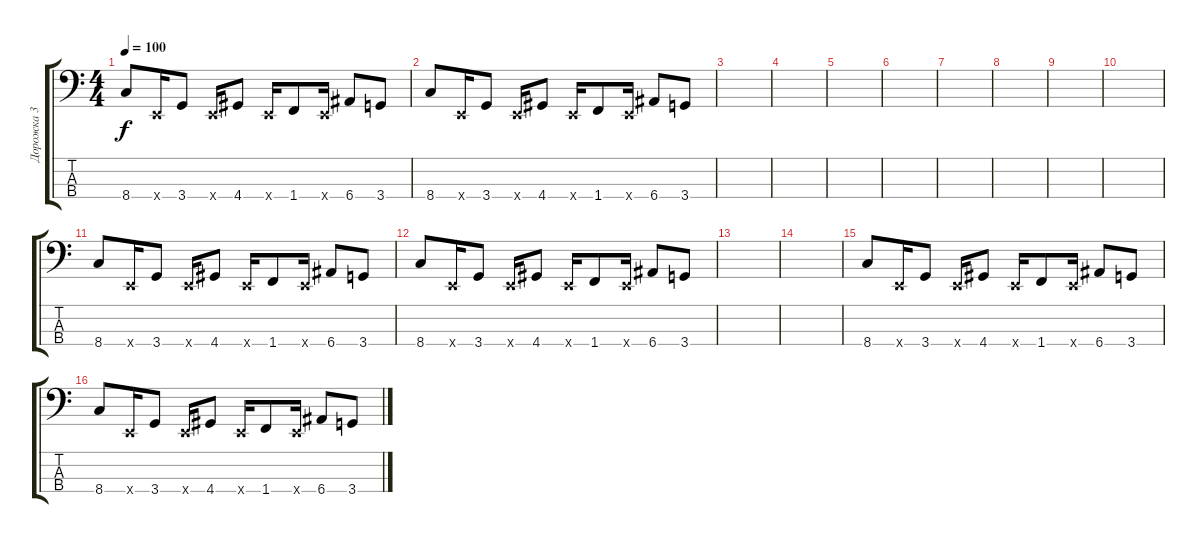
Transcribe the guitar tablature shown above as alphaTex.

\track ("Дорожка 3" "Дорожка 3") {instrument electricbassfinger}
\staff {score tabs}
\tuning (G2 D2 A1 E1) {hide}
\ts (4 4)
\tempo 100
\clef f4
\ks c
8.4.8{dy f} 0.4{x}.16 3.4.8 0.4{x}.16 4.4.8 0.4{x}.16 1.4.8 0.4{x}.16 6.4.8 3.4.8 |
8.4.8 0.4{x}.16 3.4.8 0.4{x}.16 4.4.8 0.4{x}.16 1.4.8 0.4{x}.16 6.4.8 3.4.8 |
|
|
|
|
|
|
|
|
8.4.8 0.4{x}.16 3.4.8 0.4{x}.16 4.4.8 0.4{x}.16 1.4.8 0.4{x}.16 6.4.8 3.4.8 |
8.4.8 0.4{x}.16 3.4.8 0.4{x}.16 4.4.8 0.4{x}.16 1.4.8 0.4{x}.16 6.4.8 3.4.8 |
|
|
8.4.8 0.4{x}.16 3.4.8 0.4{x}.16 4.4.8 0.4{x}.16 1.4.8 0.4{x}.16 6.4.8 3.4.8 |
8.4.8 0.4{x}.16 3.4.8 0.4{x}.16 4.4.8 0.4{x}.16 1.4.8 0.4{x}.16 6.4.8 3.4.8
